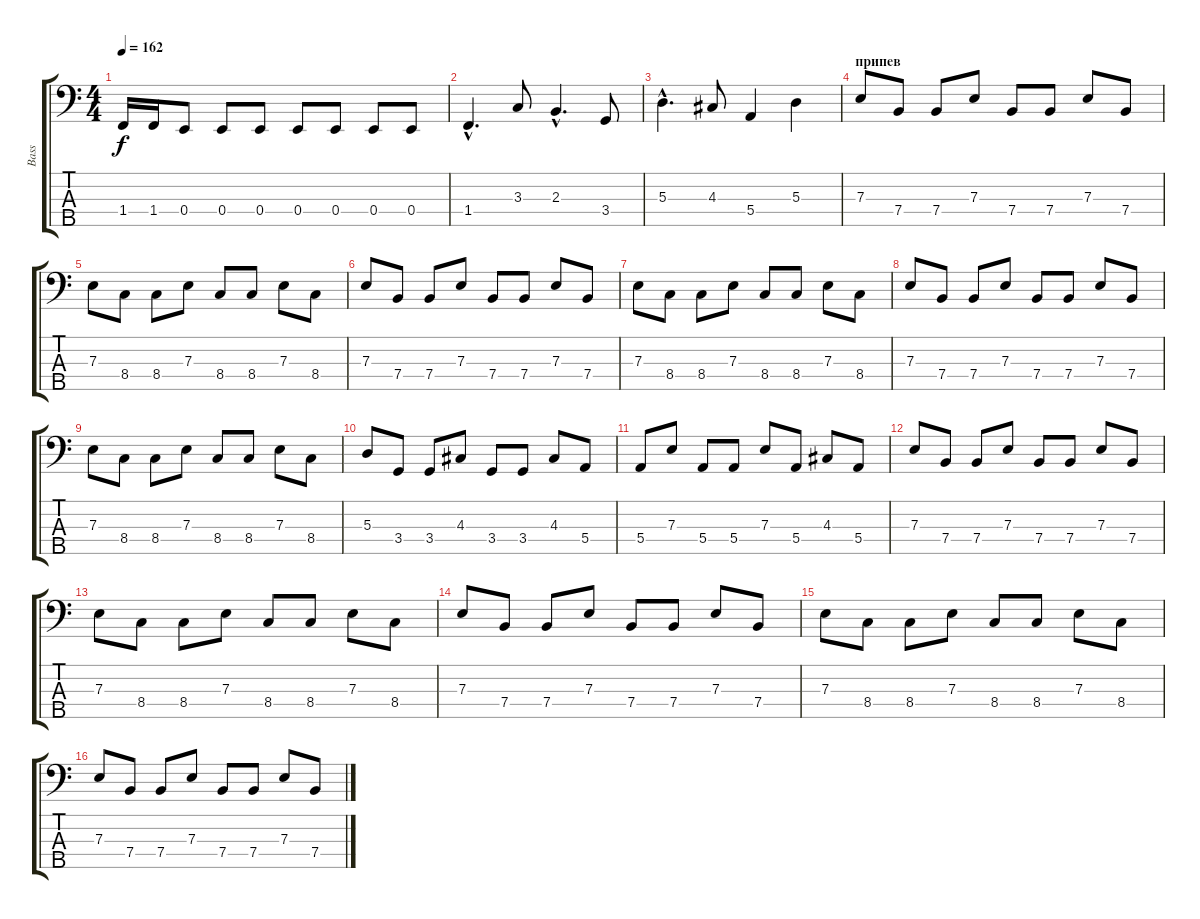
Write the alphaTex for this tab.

\track ("Bass" "Bass") {instrument electricbasspick}
\staff {score tabs}
\tuning (G2 D2 A1 E1 B0) {hide}
\ts (4 4)
\tempo 162
\clef f4
\ks c
1.4.16{dy f} 1.4.16 0.4.8 0.4.8 0.4.8 0.4.8 0.4.8 0.4.8 0.4.8 |
1.4{hac}.4{d} 3.3.8 2.3{hac}.4{d} 3.4.8 |
5.3{hac}.4{d} 4.3.8 5.4.4 5.3.4 |
\section ("" "припев")
7.3.8 7.4.8 7.4.8 7.3.8 7.4.8 7.4.8 7.3.8 7.4.8 |
7.3.8 8.4.8 8.4.8 7.3.8 8.4.8 8.4.8 7.3.8 8.4.8 |
7.3.8 7.4.8 7.4.8 7.3.8 7.4.8 7.4.8 7.3.8 7.4.8 |
7.3.8 8.4.8 8.4.8 7.3.8 8.4.8 8.4.8 7.3.8 8.4.8 |
7.3.8 7.4.8 7.4.8 7.3.8 7.4.8 7.4.8 7.3.8 7.4.8 |
7.3.8 8.4.8 8.4.8 7.3.8 8.4.8 8.4.8 7.3.8 8.4.8 |
5.3.8 3.4.8 3.4.8 4.3.8 3.4.8 3.4.8 4.3.8 5.4.8 |
5.4.8 7.3.8 5.4.8 5.4.8 7.3.8 5.4.8 4.3.8 5.4.8 |
7.3.8 7.4.8 7.4.8 7.3.8 7.4.8 7.4.8 7.3.8 7.4.8 |
7.3.8 8.4.8 8.4.8 7.3.8 8.4.8 8.4.8 7.3.8 8.4.8 |
7.3.8 7.4.8 7.4.8 7.3.8 7.4.8 7.4.8 7.3.8 7.4.8 |
7.3.8 8.4.8 8.4.8 7.3.8 8.4.8 8.4.8 7.3.8 8.4.8 |
7.3.8 7.4.8 7.4.8 7.3.8 7.4.8 7.4.8 7.3.8 7.4.8
